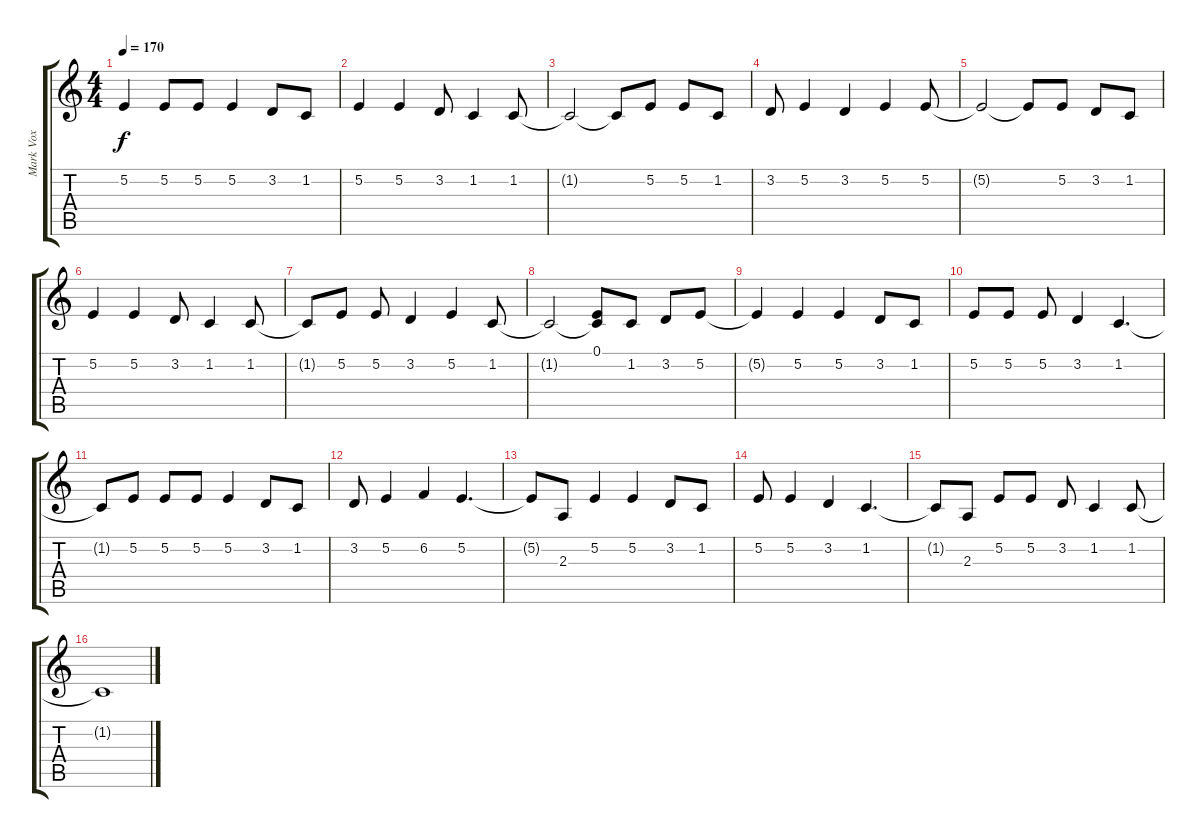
\track ("Mark Vox" "Mark Vox") {instrument electricgrandpiano}
\staff {score tabs}
\tuning (E4 B3 G3 D3 A2 E2) {hide}
\ts (4 4)
\tempo 170
\clef g2
\ks c
5.2{t}.4{dy f} 5.2.8 5.2.8 5.2.4 3.2.8 1.2.8 |
5.2.4 5.2.4 3.2.8 1.2.4 1.2.8 |
1.2{t}.2 1.2{t}.8 5.2.8 5.2.8 1.2.8 |
3.2.8 5.2.4 3.2.4 5.2.4 5.2.8 |
5.2{t}.2 5.2{t}.8 5.2.8 3.2.8 1.2.8 |
5.2.4 5.2.4 3.2.8 1.2.4 1.2.8 |
1.2{t}.8 5.2.8 5.2.8 3.2.4 5.2.4 1.2.8 |
1.2{t}.2 (0.1 1.2{t}).8 1.2.8 3.2.8 5.2.8 |
5.2{t}.4 5.2.4 5.2.4 3.2.8 1.2.8 |
5.2.8 5.2.8 5.2.8 3.2.4 1.2.4{d} |
1.2{t}.8 5.2.8 5.2.8 5.2.8 5.2.4 3.2.8 1.2.8 |
3.2.8 5.2.4 6.2.4 5.2.4{d} |
5.2{t}.8 2.3.8 5.2.4 5.2.4 3.2.8 1.2.8 |
5.2.8 5.2.4 3.2.4 1.2.4{d} |
1.2{t}.8 2.3.8 5.2.8 5.2.8 3.2.8 1.2.4 1.2.8 |
1.2{t}.1
